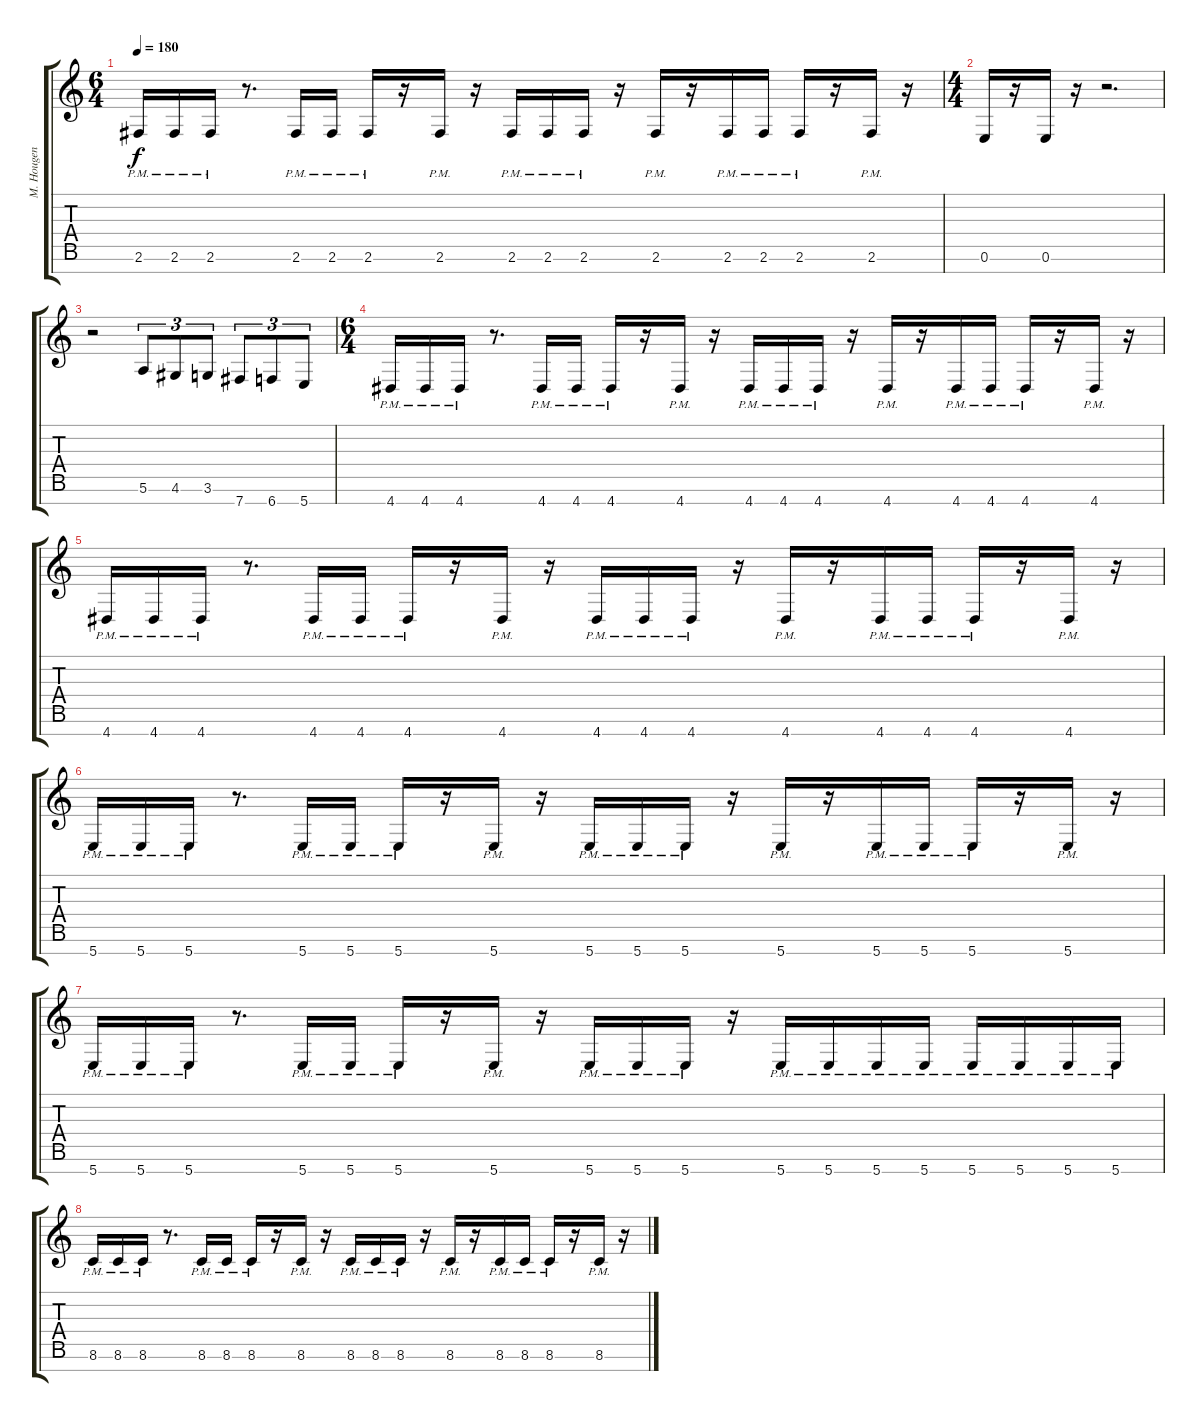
\track ("M. Hougen - Guitar" "M. Hougen ") {instrument distortionguitar}
\staff {score tabs}
\tuning (E4 B3 G3 D3 A2 E2 B1) {hide}
\ts (6 4)
\tempo 180
\clef g2
\ks c
2.6{pm}.16{dy f} 2.6{pm}.16 2.6{pm}.16 r.8{d} 2.6{pm}.16 2.6{pm}.16 2.6{pm}.16 r.16 2.6{pm}.16 r.16 2.6{pm}.16 2.6{pm}.16 2.6{pm}.16 r.16 2.6{pm}.16 r.16 2.6{pm}.16 2.6{pm}.16 2.6{pm}.16 r.16 2.6{pm}.16 r.16 |
\ts (4 4)
0.6.16 r.16 0.6.16 r.16 r.2{d} |
r.2 5.6.8{tu (3 2)} 4.6.8{tu (3 2)} 3.6.8{tu (3 2)} 7.7.8{tu (3 2)} 6.7.8{tu (3 2)} 5.7.8{tu (3 2)} |
\ts (6 4)
4.7{pm}.16{volume 14 balance 0} 4.7{pm}.16 4.7{pm}.16 r.8{d} 4.7{pm}.16 4.7{pm}.16 4.7{pm}.16 r.16 4.7{pm}.16 r.16 4.7{pm}.16 4.7{pm}.16 4.7{pm}.16 r.16 4.7{pm}.16 r.16 4.7{pm}.16 4.7{pm}.16 4.7{pm}.16 r.16 4.7{pm}.16 r.16 |
4.7{pm}.16 4.7{pm}.16 4.7{pm}.16 r.8{d} 4.7{pm}.16 4.7{pm}.16 4.7{pm}.16 r.16 4.7{pm}.16 r.16 4.7{pm}.16 4.7{pm}.16 4.7{pm}.16 r.16 4.7{pm}.16 r.16 4.7{pm}.16 4.7{pm}.16 4.7{pm}.16 r.16 4.7{pm}.16 r.16 |
5.7{pm}.16 5.7{pm}.16 5.7{pm}.16 r.8{d} 5.7{pm}.16 5.7{pm}.16 5.7{pm}.16 r.16 5.7{pm}.16 r.16 5.7{pm}.16 5.7{pm}.16 5.7{pm}.16 r.16 5.7{pm}.16 r.16 5.7{pm}.16 5.7{pm}.16 5.7{pm}.16 r.16 5.7{pm}.16 r.16 |
5.7{pm}.16 5.7{pm}.16 5.7{pm}.16 r.8{d} 5.7{pm}.16 5.7{pm}.16 5.7{pm}.16 r.16 5.7{pm}.16 r.16 5.7{pm}.16 5.7{pm}.16 5.7{pm}.16 r.16 5.7{pm}.16 5.7{pm}.16 5.7{pm}.16 5.7{pm}.16 5.7{pm}.16 5.7{pm}.16 5.7{pm}.16 5.7{pm}.16 |
8.6{pm}.16 8.6{pm}.16 8.6{pm}.16 r.8{d} 8.6{pm}.16 8.6{pm}.16 8.6{pm}.16 r.16 8.6{pm}.16 r.16 8.6{pm}.16 8.6{pm}.16 8.6{pm}.16 r.16 8.6{pm}.16 r.16 8.6{pm}.16 8.6{pm}.16 8.6{pm}.16 r.16 8.6{pm}.16 r.16
